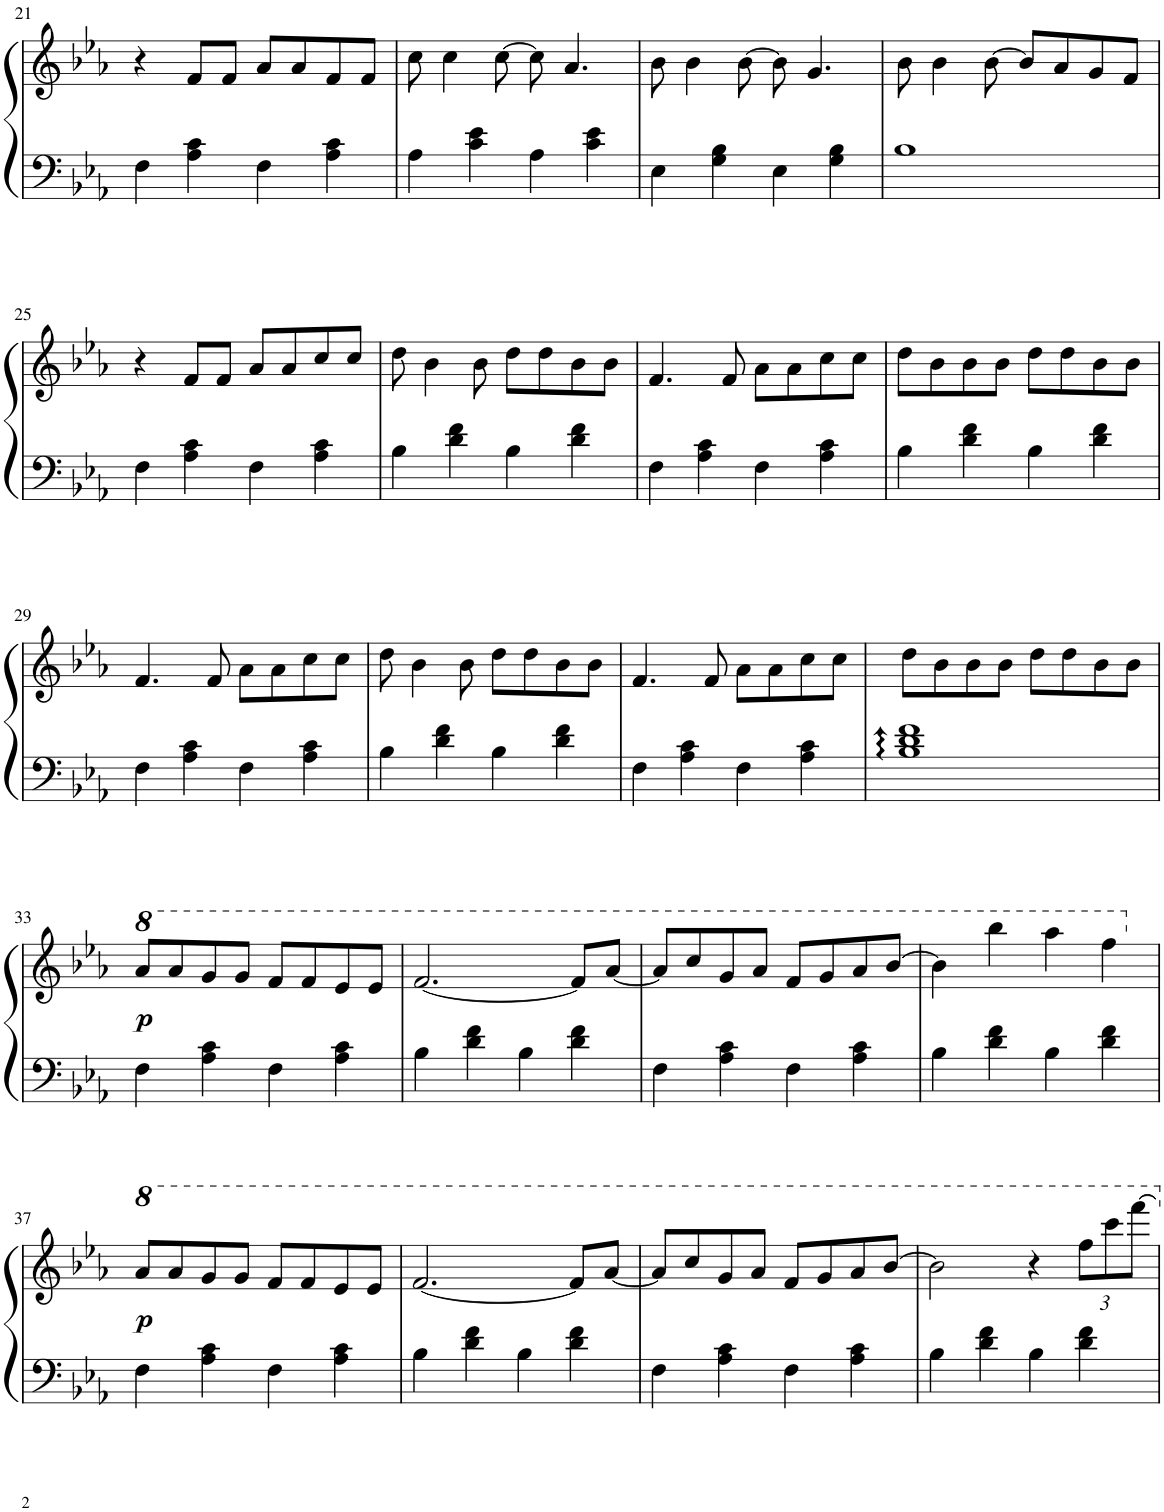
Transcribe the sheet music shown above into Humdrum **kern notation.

**kern	**kern	**dynam
*part1	*part1	*part1
*staff2	*staff1	*staff1/2
*I"Piano	*	*
*I'Pno	*	*
!!LO:PB:g=z
*clefF4	*clefG2	*
*k[b-e-a-]	*k[b-e-a-]	*
*M4/4	*M4/4	*
=21	=21	=21
4F\	4r	.
4A-\ 4c\	8f/L	.
.	8f/J	.
4F\	8a-/L	.
.	8a-/	.
4A-\ 4c\	8f/	.
.	8f/J	.
=22	=22	=22
4A-\	8cc\	.
.	4cc\	.
4c\ 4e-\	.	.
.	[>8cc\	.
4A-\	8cc\]	.
.	4.a-/	.
4c\ 4e-\	.	.
=23	=23	=23
4E-\	8b-\	.
.	4b-\	.
4G\ 4B-\	.	.
.	[>8b-\	.
4E-\	8b-\]	.
.	4.g/	.
4G\ 4B-\	.	.
=24	=24	=24
1B-	8b-\	.
.	4b-\	.
.	[>8b-\	.
.	8b-/L]	.
.	8a-/	.
.	8g/	.
.	8f/J	.
!!LO:LB:g=z
=25	=25	=25
4F\	4r	.
4A-\ 4c\	8f/L	.
.	8f/J	.
4F\	8a-/L	.
.	8a-/	.
4A-\ 4c\	8cc/	.
.	8cc/J	.
=26	=26	=26
4B-\	8dd\	.
.	4b-\	.
4d\ 4f\	.	.
.	8b-\	.
4B-\	8dd\L	.
.	8dd\	.
4d\ 4f\	8b-\	.
.	8b-\J	.
=27	=27	=27
4F\	4.f/	.
4A-\ 4c\	.	.
.	8f/	.
4F\	8a-\L	.
.	8a-\	.
4A-\ 4c\	8cc\	.
.	8cc\J	.
=28	=28	=28
4B-\	8dd\L	.
.	8b-\	.
4d\ 4f\	8b-\	.
.	8b-\J	.
4B-\	8dd\L	.
.	8dd\	.
4d\ 4f\	8b-\	.
.	8b-\J	.
!!LO:LB:g=z
=29	=29	=29
4F\	4.f/	.
4A-\ 4c\	.	.
.	8f/	.
4F\	8a-\L	.
.	8a-\	.
4A-\ 4c\	8cc\	.
.	8cc\J	.
=30	=30	=30
4B-\	8dd\	.
.	4b-\	.
4d\ 4f\	.	.
.	8b-\	.
4B-\	8dd\L	.
.	8dd\	.
4d\ 4f\	8b-\	.
.	8b-\J	.
=31	=31	=31
4F\	4.f/	.
4A-\ 4c\	.	.
.	8f/	.
4F\	8a-\L	.
.	8a-\	.
4A-\ 4c\	8cc\	.
.	8cc\J	.
=32	=32	=32
1B-: 1d: 1f:	8dd\L	.
.	8b-\	.
.	8b-\	.
.	8b-\J	.
.	8dd\L	.
.	8dd\	.
.	8b-\	.
.	8b-\J	.
!!LO:LB:g=z
=33	=33	=33
*	*8va	*
!	!	!LO:DY:b
4F\	8aa-/L	p
.	8aa-/	.
4A-\ 4c\	8gg/	.
.	8gg/J	.
4F\	8ff/L	.
.	8ff/	.
4A-\ 4c\	8ee-/	.
.	8ee-/J	.
=34	=34	=34
4B-\	[2.ff/	.
4d\ 4f\	.	.
4B-\	.	.
4d\ 4f\	8ff/L]	.
.	[8aa-/J	.
=35	=35	=35
4F\	8aa-/L]	.
.	8ccc/	.
4A-\ 4c\	8gg/	.
.	8aa-/J	.
4F\	8ff/L	.
.	8gg/	.
4A-\ 4c\	8aa-/	.
.	[8bb-/J	.
=36	=36	=36
4B-\	4bb-\]	.
4d\ 4f\	4bbb-\	.
4B-\	4aaa-\	.
4d\ 4f\	4fff\	.
!!LO:LB:g=z
=37	=37	=37
*	*X8va	*
*	*8va	*
!	!	!LO:DY:b
4F\	8aa-/L	p
.	8aa-/	.
4A-\ 4c\	8gg/	.
.	8gg/J	.
4F\	8ff/L	.
.	8ff/	.
4A-\ 4c\	8ee-/	.
.	8ee-/J	.
=38	=38	=38
4B-\	[2.ff/	.
4d\ 4f\	.	.
4B-\	.	.
4d\ 4f\	8ff/L]	.
.	[8aa-/J	.
=39	=39	=39
4F\	8aa-/L]	.
.	8ccc/	.
4A-\ 4c\	8gg/	.
.	8aa-/J	.
4F\	8ff/L	.
.	8gg/	.
4A-\ 4c\	8aa-/	.
.	[8bb-/J	.
=40	=40	=40
4B-\	2bb-\]	.
4d\ 4f\	.	.
4B-\	4r	.
*	*Xbrackettup	*
4d\ 4f\	12fff\L	.
.	12cccc\	.
.	[12ffff\J	.
*	*X8va	*
=	=	=
*-	*-	*-
